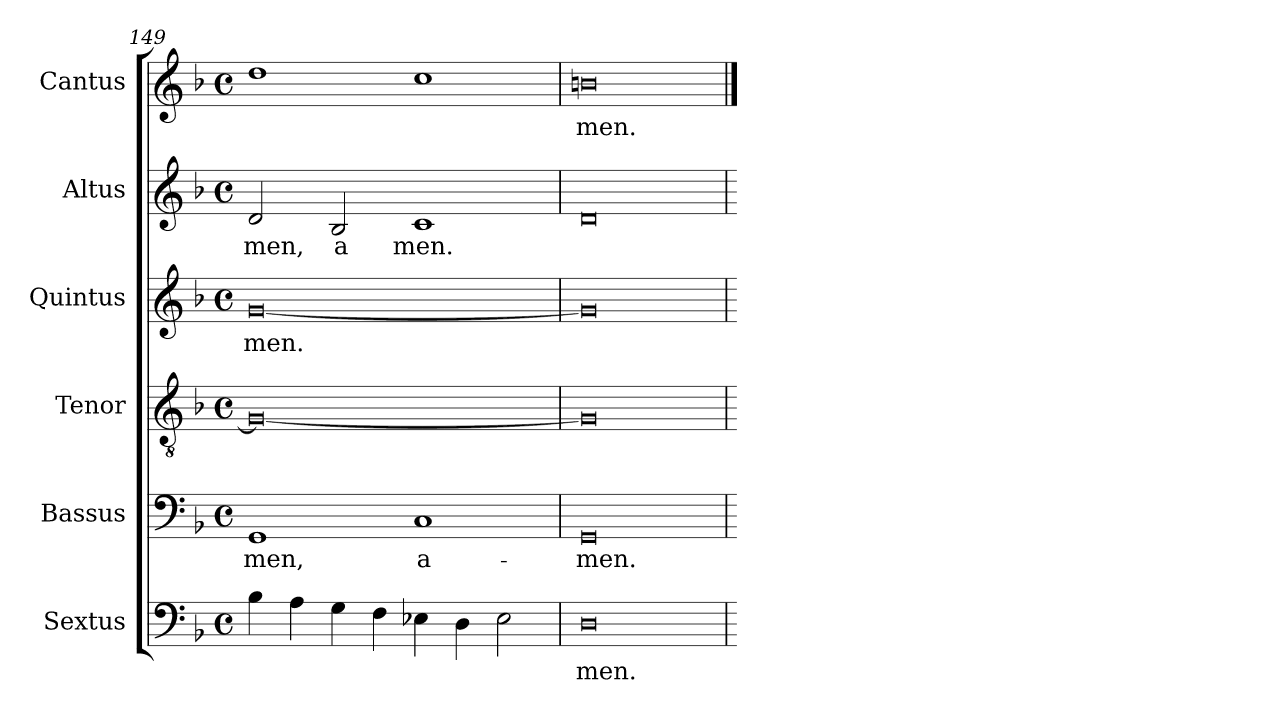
**kern	**text	**kern	**text	**kern	**kern	**text	**kern	**text	**kern	**text
*part6	*part6	*part5	*part5	*part4	*part3	*part3	*part2	*part2	*part1	*part1
*staff6	*staff6	*staff5	*staff5	*staff4	*staff3	*staff3	*staff2	*staff2	*staff1	*staff1
*I"Sextus	*	*I"Bassus	*	*I"Tenor	*I"Quintus	*	*I"Altus	*	*I"Cantus	*
*I'Sextus	*	*I'Bassus	*	*I'Tenor	*I'Quintus	*	*I'Altus	*	*I'Cantus	*
*clefF4	*	*clefF4	*	*clefGv2	*clefG2	*	*clefG2	*	*clefG2	*
*k[b-]	*	*k[b-]	*	*k[b-]	*k[b-]	*	*k[b-]	*	*k[b-]	*
*F:	*	*F:	*	*F:	*F:	*	*F:	*	*F:	*
*M4/4	*	*M4/4	*	*M4/4	*M4/4	*	*M4/4	*	*M4/4	*
*met(c)	*	*met(c)	*	*met(c)	*met(c)	*	*met(c)	*	*met(c)	*
=149	=149	=149	=149	=149	=149	=149	=149	=149	=149	=149
!	!	!	!LO:LY:b:cj	!	!	!LO:LY:b	!	!LO:LY:b:cj	!	!
4B-\	.	1GG	-men,	0G_<	[<0g	-men.	2d/	men,	1dd	.
4A\	.	.	.	.	.	.	.	.	.	.
!	!	!	!	!	!	!	!	!LO:LY:b:cj	!	!
4G\	.	.	.	.	.	.	2B-/	a	.	.
4F\	.	.	.	.	.	.	.	.	.	.
!	!	!	!LO:LY:b:cj	!	!	!	!	!LO:LY:b	!	!
4E-X\	.	1C	a-	.	.	.	1c	men.	1cc	.
4D\	.	.	.	.	.	.	.	.	.	.
2E-\	.	.	.	.	.	.	.	.	.	.
=150	=150	=150	=150	=150	=150	=150	=150	=150	=150	=150
!	!LO:LY:b:cj	!	!LO:LY:b:cj	!	!	!	!	!	!	!LO:LY:b:cj
0D	-men.	0GG	-men.	0G]	0g]	.	0d	.	0bn	-men.
=	==	=	==	=	=	==	=	==	==	==
*-	*-	*-	*-	*-	*-	*-	*-	*-	*-	*-
